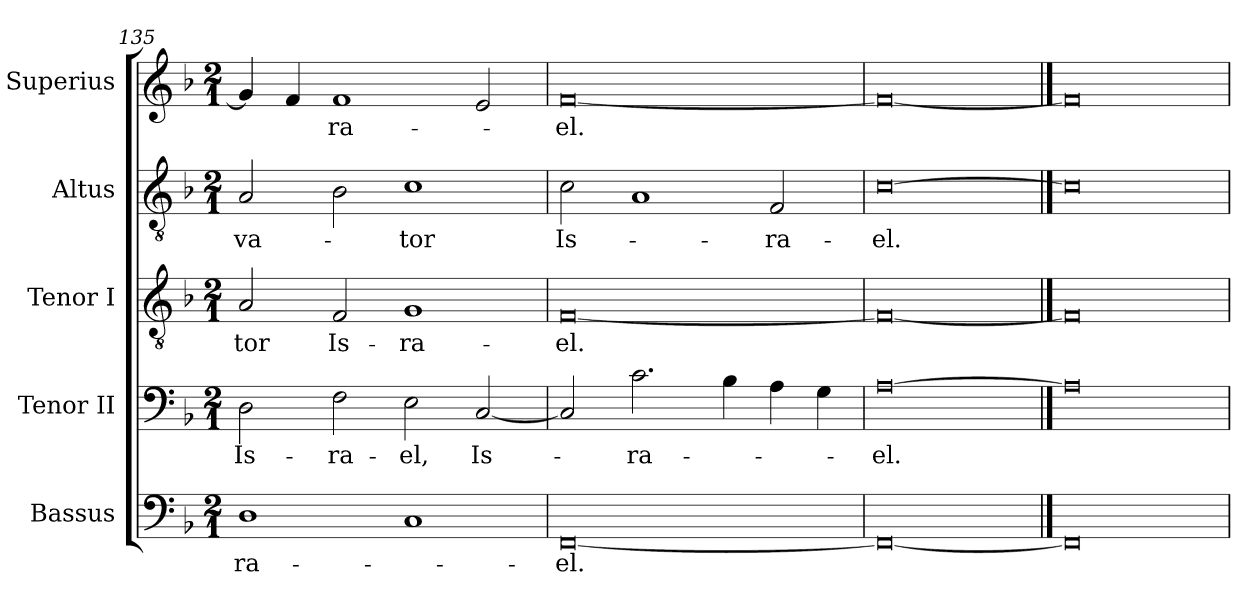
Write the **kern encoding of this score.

**kern	**text	**kern	**text	**kern	**text	**kern	**text	**kern	**text
*part5	*part5	*part4	*part4	*part3	*part3	*part2	*part2	*part1	*part1
*staff5	*staff5	*staff4	*staff4	*staff3	*staff3	*staff2	*staff2	*staff1	*staff1
*I"Bassus	*	*I"Tenor II	*	*I"Tenor I	*	*I"Altus	*	*I"Superius	*
*I'B	*	*I'T. II	*	*I'T. I	*	*I'A	*	*I'S	*
*clefF4	*	*clefF4	*	*clefGv2	*	*clefGv2	*	*clefG2	*
*k[b-]	*	*k[b-]	*	*k[b-]	*	*k[b-]	*	*k[b-]	*
*F:	*	*F:	*	*F:	*	*F:	*	*F:	*
*M2/1	*	*M2/1	*	*M2/1	*	*M2/1	*	*M2/1	*
=135	=135	=135	=135	=135	=135	=135	=135	=135	=135
1D	-ra-	2D	Is-	2A	-tor	2A	-va-	4g]	.
.	.	.	.	.	.	.	.	4f	.
.	.	2F	-ra-	2F	Is-	2B-	.	1f	-ra-
1C	.	2E	-el,	1G	-ra-	1c	-tor	.	.
.	.	[2C	Is-	.	.	.	.	2e	.
=136	=136	=136	=136	=136	=136	=136	=136	=136	=136
[0FF	-el.	2C]	.	[0F	-el.	2c	Is-	[0f	-el.
.	.	2.c	-ra-	.	.	1A	.	.	.
.	.	4B-	.	.	.	.	.	.	.
.	.	4A	.	.	.	2F	-ra-	.	.
.	.	4G	.	.	.	.	.	.	.
=137	=137	=137	=137	=137	=137	=137	=137	=137	=137
0FF_	.	[0A	-el.	0F_	.	[0c	-el.	0f_	.
==138	==138	==138	==138	==138	==138	==138	==138	==138	==138
0FF]	.	0A]	.	0F]	.	0c]	.	0f]	.
=	=	=	=	=	=	=	=	=	=
*-	*-	*-	*-	*-	*-	*-	*-	*-	*-
